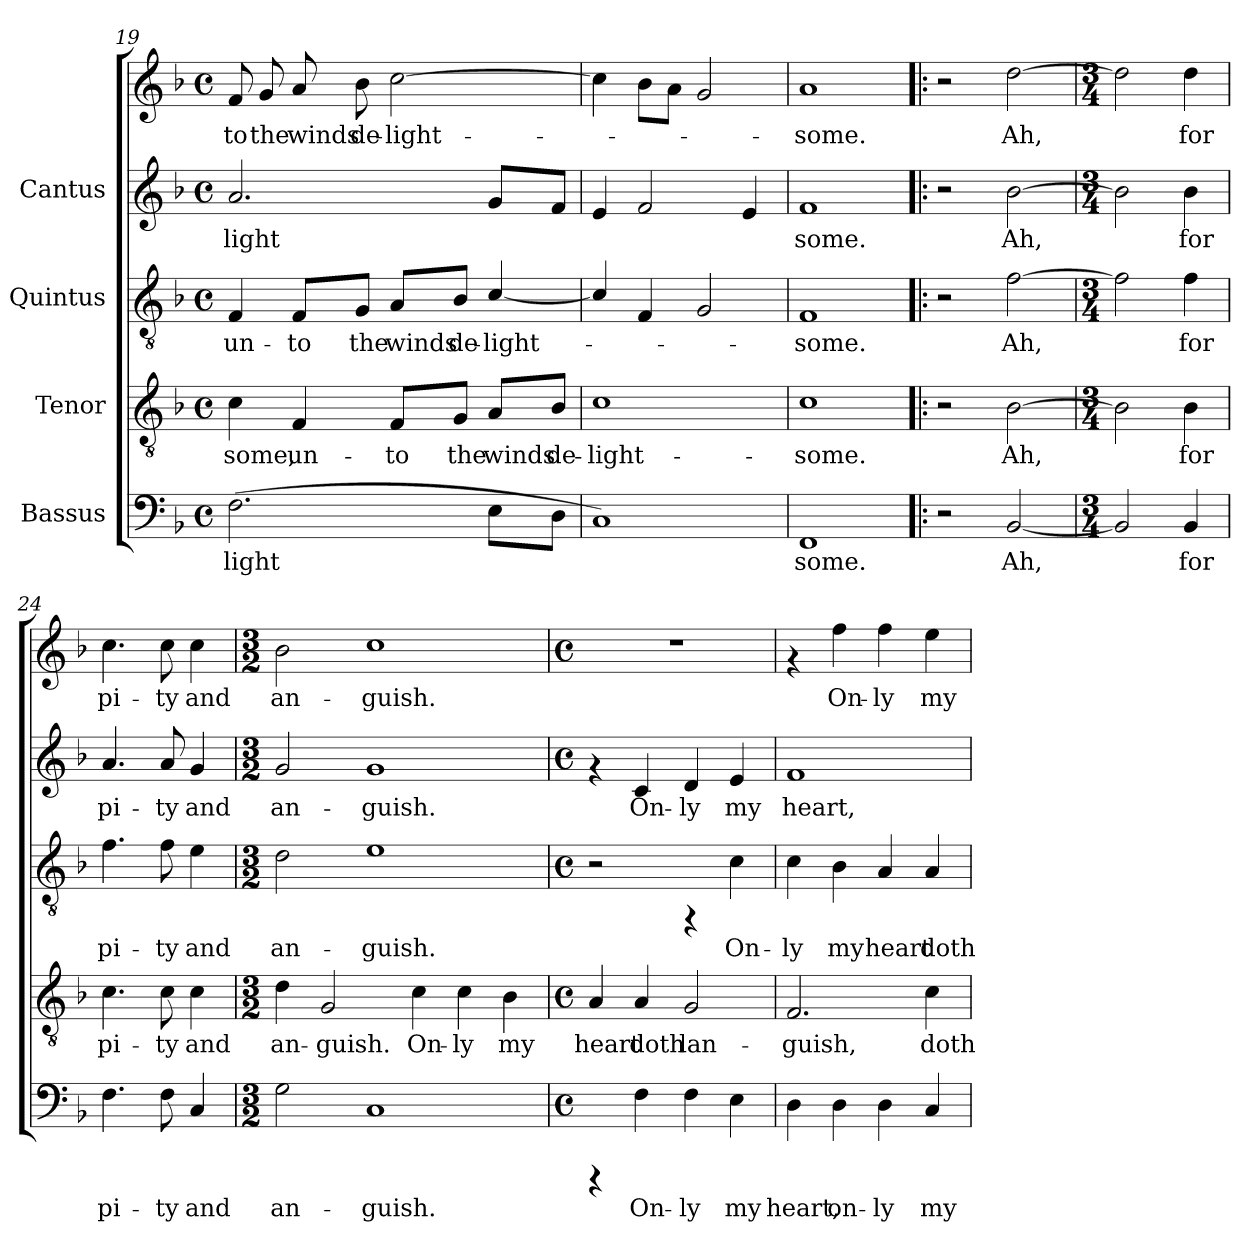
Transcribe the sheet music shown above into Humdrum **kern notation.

**kern	**text	**kern	**text	**kern	**text	**kern	**text	**kern	**text
*part4	*part4	*part3	*part3	*part2	*part2	*part1	*part1	*part1	*part1
*staff5	*staff5	*staff4	*staff4	*staff3	*staff3	*staff2	*staff2	*staff1	*staff1
*I"Bassus	*	*I"Tenor	*	*I"Quintus	*	*I"Cantus	*	*	*
!!LO:LB:g=z
*clefF4	*	*clefGv2	*	*clefGv2	*	*clefG2	*	*clefG2	*
*k[b-]	*	*k[b-]	*	*k[b-]	*	*k[b-]	*	*k[b-]	*
*F:	*	*F:	*	*F:	*	*F:	*	*F:	*
*M4/4	*	*M4/4	*	*M4/4	*	*M4/4	*	*M4/4	*
*met(c)	*	*met(c)	*	*met(c)	*	*met(c)	*	*met(c)	*
=19	=19	=19	=19	=19	=19	=19	=19	=19	=19
!	!LO:LY:b:cj	!	!LO:LY:b:cj	!	!LO:LY:b:cj	!	!LO:LY:b:cj	!	!LO:LY:b:cj
(>2.F\	-light-	4c\	-some,	4F/	un-	2.a/	-light-	8f/	-to
!	!	!	!	!	!	!	!	!	!LO:LY:b:cj
.	.	.	.	.	.	.	.	8g/	the
!	!	!	!LO:LY:b:cj	!	!LO:LY:b:cj	!	!	!	!LO:LY:b:cj
.	.	4F/	un-	8F/L	-to	.	.	8a/	winds
!	!	!	!	!	!LO:LY:b:cj	!	!	!	!LO:LY:b:cj
.	.	.	.	8G/J	the	.	.	8b-\	de-
!	!	!	!LO:LY:b:cj	!	!LO:LY:b:cj	!	!	!	!LO:LY:b:cj
.	.	8F/L	-to	8A/L	winds	.	.	[>2cc\	-light-
!	!	!	!LO:LY:b:cj	!	!LO:LY:b:cj	!	!	!	!
.	.	8G/J	the	8B-/J	de-	.	.	.	.
!	!LO:LY:b:cj	!	!LO:LY:b:cj	!	!LO:LY:b:cj	!	!LO:LY:b:cj	!	!
8E\L	--	8A/L	winds	[<4c/	-light-	8g/L	--	.	.
!	!LO:LY:b:cj	!	!LO:LY:b:cj	!	!	!	!LO:LY:b:cj	!	!
8D\J	--	8B-/J	de-	.	.	8f/J	--	.	.
=20	=20	=20	=20	=20	=20	=20	=20	=20	=20
!	!	!	!LO:LY:b:cj	!	!	!	!	!	!
1C)	.	1c	-light-	4c/]	.	4e/	.	4cc\]	.
.	.	.	.	4F/	.	2f/	.	8b-\L	.
.	.	.	.	.	.	.	.	8a\J	.
.	.	.	.	2G/	.	.	.	2g/	.
.	.	.	.	.	.	4e/	.	.	.
=21	=21	=21	=21	=21	=21	=21	=21	=21	=21
!	!LO:LY:b:cj	!	!LO:LY:b:cj	!	!LO:LY:b:cj	!	!LO:LY:b:cj	!	!LO:LY:b:cj
1FF	-some.	1c	-some.	1F	-some.	1f	some.	1a	-some.
=22!|:	=22!|:	=22!|:	=22!|:	=22!|:	=22!|:	=22!|:	=22!|:	=22!|:	=22!|:
2r	.	2r	.	2r	.	2r	.	2r	.
!	!LO:LY:b:cj	!	!LO:LY:b:cj	!	!LO:LY:b:cj	!	!LO:LY:b:cj	!	!LO:LY:b:cj
[<2BB-/	Ah,	[>2B-\	Ah,	[>2f\	Ah,	[>2b-\	Ah,	[>2dd\	Ah,
!!LO:PB:g=z
=23	=23	=23	=23	=23	=23	=23	=23	=23	=23
*M3/4	*	*M3/4	*	*M3/4	*	*M3/4	*	*M3/4	*
!	!LO:LY:b:cj	!	!LO:LY:b:cj	!	!LO:LY:b:cj	!	!LO:LY:b:cj	!	!LO:LY:b:cj
2BB-/]	.	2B-\]	.	2f\]	.	2b-\]	.	2dd\]	.
!	!LO:LY:b:cj	!	!LO:LY:b:cj	!	!LO:LY:b:cj	!	!LO:LY:b:cj	!	!LO:LY:b:cj
4BB-/	for	4B-\	for	4f\	for	4b-\	for	4dd\	for
=24	=24	=24	=24	=24	=24	=24	=24	=24	=24
!	!LO:LY:b:cj	!	!LO:LY:b:cj	!	!LO:LY:b:cj	!	!LO:LY:b:cj	!	!LO:LY:b:cj
4.F\	pi-	4.c\	pi-	4.f\	pi-	4.a/	pi-	4.cc\	pi-
!	!LO:LY:b:cj	!	!LO:LY:b:cj	!	!LO:LY:b:cj	!	!LO:LY:b:cj	!	!LO:LY:b:cj
8F\	-ty	8c\	-ty	8f\	-ty	8a/	-ty	8cc\	-ty
!	!LO:LY:b:cj	!	!LO:LY:b:cj	!	!LO:LY:b:cj	!	!LO:LY:b:cj	!	!LO:LY:b:cj
4C/	and	4c\	and	4e\	and	4g/	and	4cc\	and
=25	=25	=25	=25	=25	=25	=25	=25	=25	=25
*M3/2	*	*M3/2	*	*M3/2	*	*M3/2	*	*M3/2	*
!	!LO:LY:b:cj	!	!LO:LY:b:cj	!	!LO:LY:b:cj	!	!LO:LY:b:cj	!	!LO:LY:b:cj
2G\	an-	4d\	an-	2d\	an-	2g/	an-	2b-\	an-
!	!	!	!LO:LY:b:cj	!	!	!	!	!	!
.	.	2G/	-guish.	.	.	.	.	.	.
!	!LO:LY:b:cj	!	!	!	!LO:LY:b:cj	!	!LO:LY:b:cj	!	!LO:LY:b:cj
1C	-guish.	.	.	1e	-guish.	1g	-guish.	1cc	-guish.
!	!	!	!LO:LY:b:cj	!	!	!	!	!	!
.	.	4c\	On-	.	.	.	.	.	.
!	!	!	!LO:LY:b:cj	!	!	!	!	!	!
.	.	4c\	-ly	.	.	.	.	.	.
!	!	!	!LO:LY:b:cj	!	!	!	!	!	!
.	.	4B-\	my	.	.	.	.	.	.
=26	=26	=26	=26	=26	=26	=26	=26	=26	=26
*M4/4	*	*M4/4	*	*M4/4	*	*M4/4	*	*M4/4	*
*met(c)	*	*met(c)	*	*met(c)	*	*met(c)	*	*met(c)	*
!	!	!	!LO:LY:b:cj	!	!	!	!	!	!
4rCCC	.	4A/	heart	2r	.	4rf	.	1r	.
!	!LO:LY:b:cj	!	!LO:LY:b:cj	!	!	!	!LO:LY:b:cj	!	!
4F\	On-	4A/	doth	.	.	4c/	On-	.	.
!	!LO:LY:b:cj	!	!LO:LY:b:cj	!	!	!	!LO:LY:b:cj	!	!
4F\	-ly	2G/	lan-	4rFF	.	4d/	-ly	.	.
!	!LO:LY:b:cj	!	!	!	!LO:LY:b:cj	!	!LO:LY:b:cj	!	!
4E\	my	.	.	4c\	On-	4e/	my	.	.
=27	=27	=27	=27	=27	=27	=27	=27	=27	=27
!	!LO:LY:b:cj	!	!LO:LY:b:cj	!	!LO:LY:b:cj	!	!LO:LY:b:cj	!	!
4D\	heart,	2.F/	-guish,	4c\	-ly	1f	heart,	4rf	.
!	!LO:LY:b:cj	!	!	!	!LO:LY:b:cj	!	!	!	!LO:LY:b:cj
4D\	on-	.	.	4B-\	my	.	.	4ff\	On-
!	!LO:LY:b:cj	!	!	!	!LO:LY:b:cj	!	!	!	!LO:LY:b:cj
4D\	-ly	.	.	4A/	heart	.	.	4ff\	-ly
!	!LO:LY:b:cj	!	!LO:LY:b:cj	!	!LO:LY:b:cj	!	!	!	!LO:LY:b:cj
4C/	my	4c\	doth	4A/	doth	.	.	4ee\	my
=	=	=	=	=	=	=	=	=	=
*-	*-	*-	*-	*-	*-	*-	*-	*-	*-
